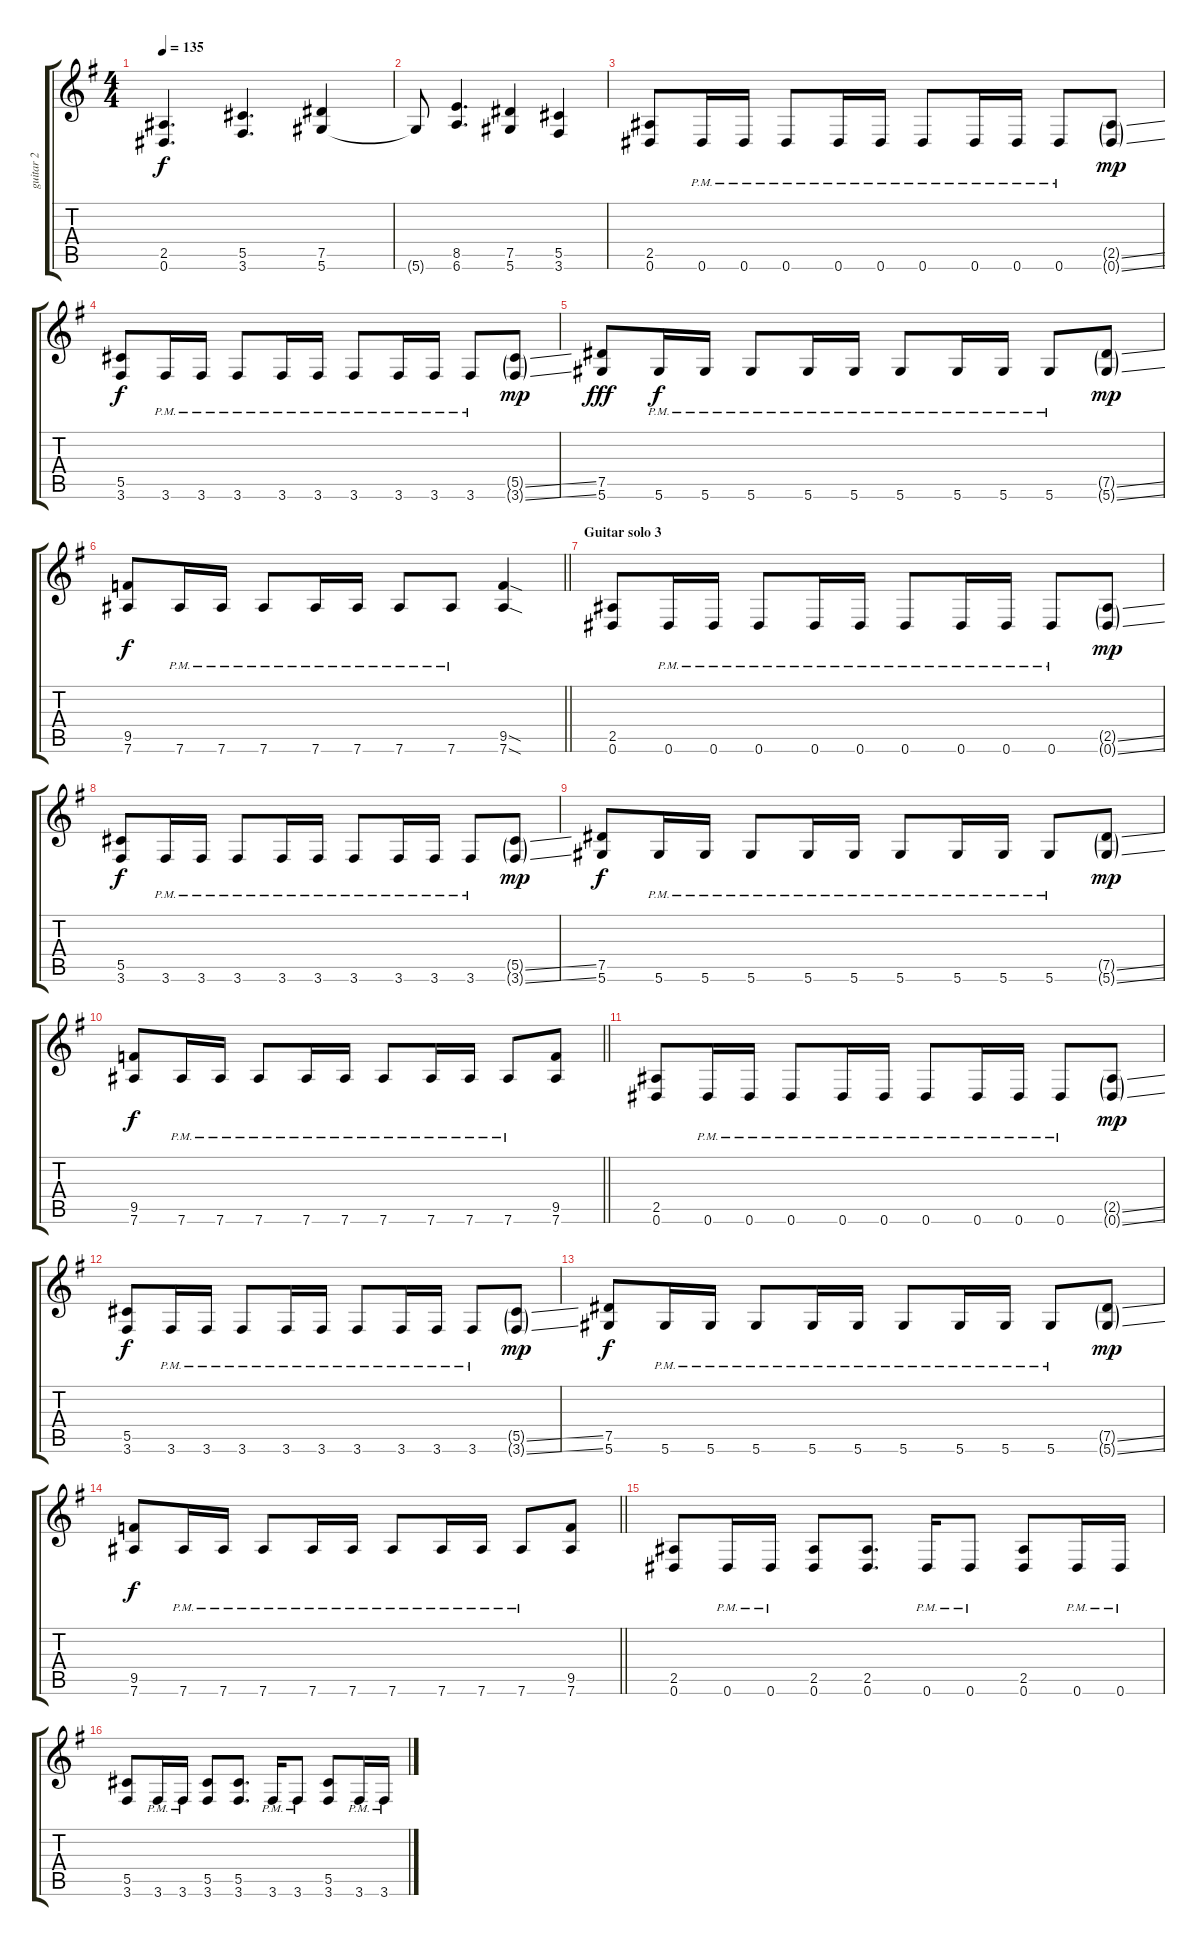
\track ("guitar 2" "guitar 2") {instrument distortionguitar}
\staff {score tabs}
\tuning (Eb4 Bb3 Gb3 Db3 Ab2 Eb2) {hide}
\ts (4 4)
\tempo 135
\clef g2
\ks eminor
(2.5 0.6).4{d dy f} (5.5 3.6).4{d} (7.5 5.6).4 |
5.6{t}.8 (8.5 6.6).4{d} (7.5 5.6).4 (5.5 3.6).4 |
(2.5 0.6).8 0.6{pm}.16 0.6{pm}.16 0.6{pm}.8 0.6{pm}.16 0.6{pm}.16 0.6{pm}.8 0.6{pm}.16 0.6{pm}.16 0.6{pm}.8 (2.5{ss g} 0.6{ss g}).8{dy mp} |
(5.5 3.6).8{dy f} 3.6{pm}.16 3.6{pm}.16 3.6{pm}.8 3.6{pm}.16 3.6{pm}.16 3.6{pm}.8 3.6{pm}.16 3.6{pm}.16 3.6{pm}.8 (5.5{ss g} 3.6{ss g}).8{dy mp} |
(7.5 5.6).8{dy fff} 5.6{pm}.16{dy f} 5.6{pm}.16 5.6{pm}.8 5.6{pm}.16 5.6{pm}.16 5.6{pm}.8 5.6{pm}.16 5.6{pm}.16 5.6{pm}.8 (7.5{ss g} 5.6{ss g}).8{dy mp} |
\barLineRight lightlight
(9.5 7.6).8{dy f} 7.6{pm}.16 7.6{pm}.16 7.6{pm}.8 7.6{pm}.16 7.6{pm}.16 7.6{pm}.8 7.6{pm}.8 (9.5{sod} 7.6{sod}).4 |
\section ("" "Guitar solo 3")
(2.5 0.6).8 0.6{pm}.16 0.6{pm}.16 0.6{pm}.8 0.6{pm}.16 0.6{pm}.16 0.6{pm}.8 0.6{pm}.16 0.6{pm}.16 0.6{pm}.8 (2.5{ss g} 0.6{ss g}).8{dy mp} |
(5.5 3.6).8{dy f} 3.6{pm}.16 3.6{pm}.16 3.6{pm}.8 3.6{pm}.16 3.6{pm}.16 3.6{pm}.8 3.6{pm}.16 3.6{pm}.16 3.6{pm}.8 (5.5{ss g} 3.6{ss g}).8{dy mp} |
(7.5 5.6).8{dy f} 5.6{pm}.16 5.6{pm}.16 5.6{pm}.8 5.6{pm}.16 5.6{pm}.16 5.6{pm}.8 5.6{pm}.16 5.6{pm}.16 5.6{pm}.8 (7.5{ss g} 5.6{ss g}).8{dy mp} |
\barLineRight lightlight
(9.5 7.6).8{dy f} 7.6{pm}.16 7.6{pm}.16 7.6{pm}.8 7.6{pm}.16 7.6{pm}.16 7.6{pm}.8 7.6{pm}.16 7.6{pm}.16 7.6{pm}.8 (9.5 7.6).8 |
(2.5 0.6).8 0.6{pm}.16 0.6{pm}.16 0.6{pm}.8 0.6{pm}.16 0.6{pm}.16 0.6{pm}.8 0.6{pm}.16 0.6{pm}.16 0.6{pm}.8 (2.5{ss g} 0.6{ss g}).8{dy mp} |
(5.5 3.6).8{dy f} 3.6{pm}.16 3.6{pm}.16 3.6{pm}.8 3.6{pm}.16 3.6{pm}.16 3.6{pm}.8 3.6{pm}.16 3.6{pm}.16 3.6{pm}.8 (5.5{ss g} 3.6{ss g}).8{dy mp} |
(7.5 5.6).8{dy f} 5.6{pm}.16 5.6{pm}.16 5.6{pm}.8 5.6{pm}.16 5.6{pm}.16 5.6{pm}.8 5.6{pm}.16 5.6{pm}.16 5.6{pm}.8 (7.5{ss g} 5.6{ss g}).8{dy mp} |
\barLineRight lightlight
(9.5 7.6).8{dy f} 7.6{pm}.16 7.6{pm}.16 7.6{pm}.8 7.6{pm}.16 7.6{pm}.16 7.6{pm}.8 7.6{pm}.16 7.6{pm}.16 7.6{pm}.8 (9.5 7.6).8 |
(2.5 0.6).8 0.6{pm}.16 0.6{pm}.16 (2.5 0.6).8 (2.5 0.6).8{d} 0.6{pm}.16 0.6{pm}.8 (2.5 0.6).8 0.6{pm}.16 0.6{pm}.16 |
(5.5 3.6).8 3.6{pm}.16 3.6{pm}.16 (5.5 3.6).8 (5.5 3.6).8{d} 3.6{pm}.16 3.6{pm}.8 (5.5 3.6).8 3.6{pm}.16 3.6{pm}.16
